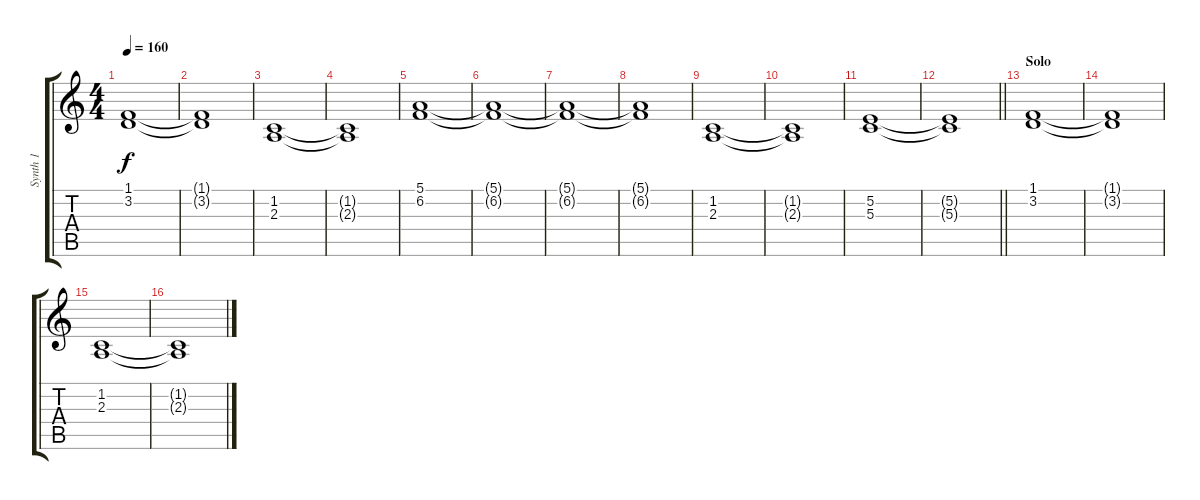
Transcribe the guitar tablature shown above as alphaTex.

\track ("Synth 1" "Synth 1") {instrument stringensemble1}
\staff {score tabs}
\tuning (E4 B3 G3 D3 A2 E2) {hide}
\ts (4 4)
\tempo 160
\clef g2
\ks c
(1.1 3.2).1{dy f} |
(1.1{t} 3.2{t}).1 |
(1.2 2.3).1 |
(1.2{t} 2.3{t}).1 |
(5.1 6.2).1 |
(5.1{t} 6.2{t}).1 |
(5.1{t} 6.2{t}).1 |
(5.1{t} 6.2{t}).1 |
(1.2 2.3).1 |
(1.2{t} 2.3{t}).1 |
(5.2 5.3).1 |
\barLineRight lightlight
(5.2{t} 5.3{t}).1 |
\section ("" "Solo")
(1.1 3.2).1 |
(1.1{t} 3.2{t}).1 |
(1.2 2.3).1 |
(1.2{t} 2.3{t}).1
